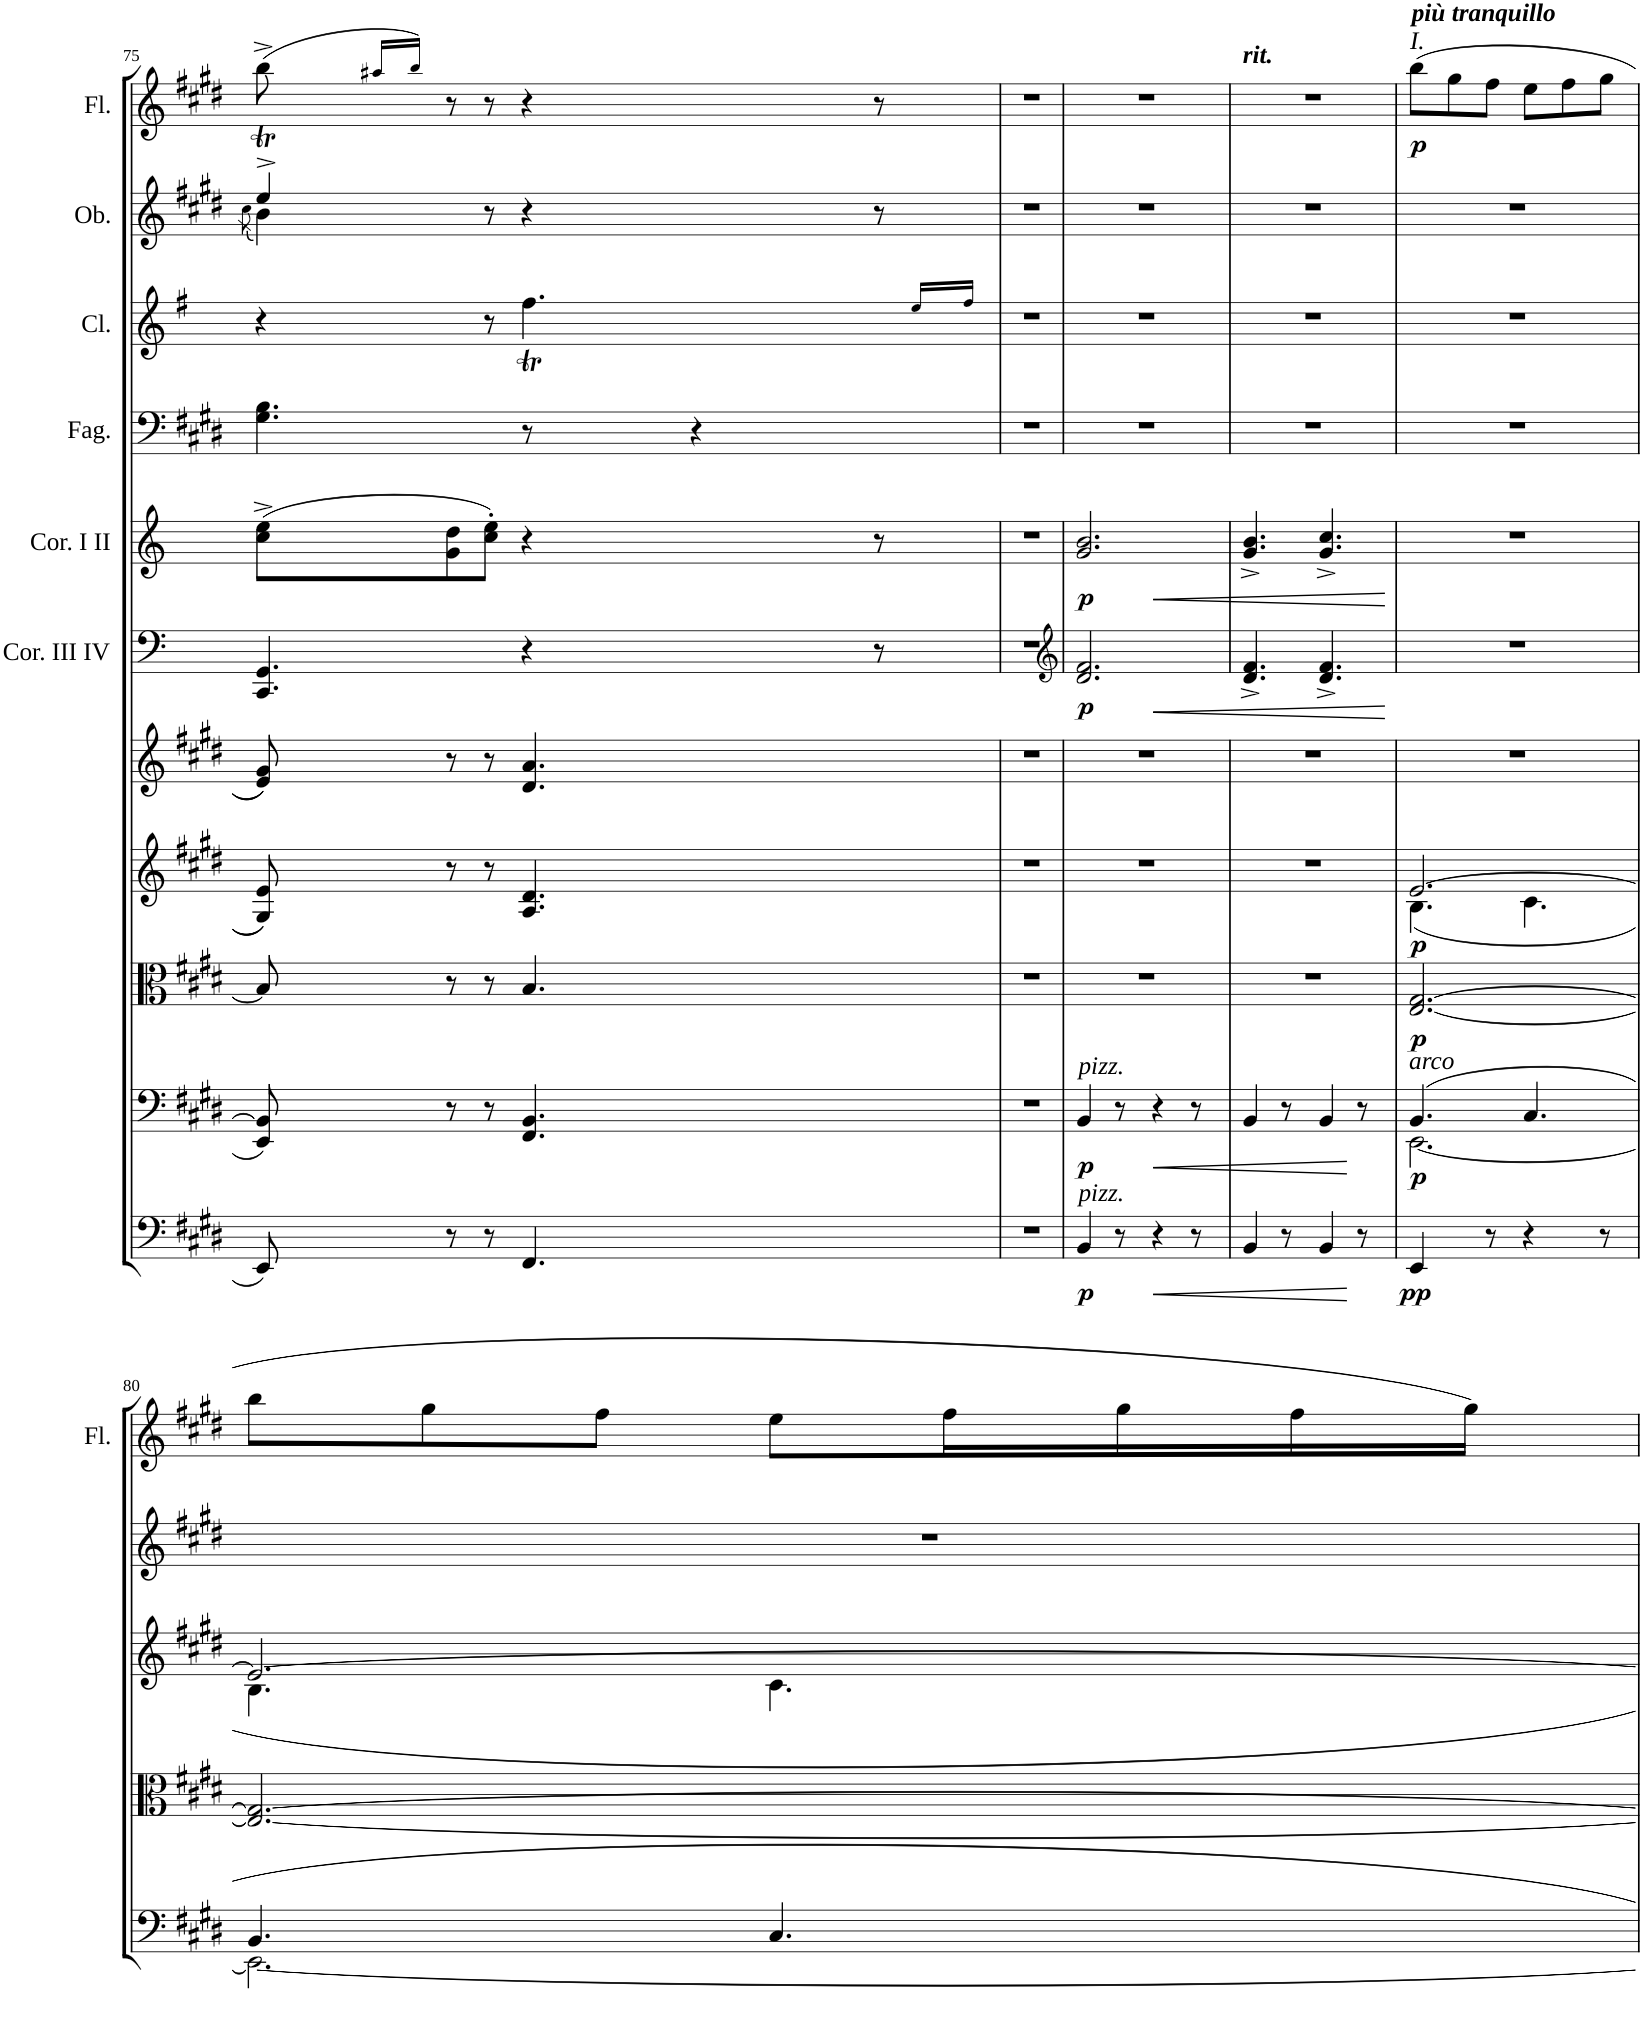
**kern	**dynam	**kern	**dynam	**kern	**dynam	**kern	**dynam	**kern	**kern	**dynam	**kern	**dynam	**kern	**kern	**kern	**kern	**dynam
*part11	*part11	*part10	*part10	*part9	*part9	*part8	*part8	*part7	*part6	*part6	*part5	*part5	*part4	*part3	*part2	*part1	*part1
*staff11	*staff11	*staff10	*staff10	*staff9	*staff9	*staff8	*staff8	*staff7	*staff6	*staff6	*staff5	*staff5	*staff4	*staff3	*staff2	*staff1	*staff1
*I"Basso	*	*I"Violoncello	*	*I"Viola	*	*I"Violino II	*	*I"Violino I	*I"Corni in E III IV	*	*I"Corni in E I II	*	*I"Fagotti	*I"Clarinetti in A	*I"Oboi	*I"Flauti	*
*	*	*	*	*	*	*	*	*	*I'Cor. III IV	*	*I'Cor. I II	*	*I'Fag.	*I'Cl.	*I'Ob.	*I'Fl.	*
!!LO:PB:g=z
*clefF4	*	*clefF4	*	*clefC3	*	*clefG2	*	*clefG2	*clefF4	*	*clefG2	*	*clefF4	*clefG2	*clefG2	*clefG2	*
*Trd7c12	*	*	*	*	*	*	*	*	*Trd5c8	*	*Trd5c8	*	*	*Trd2c3	*	*	*
*k[f#c#g#d#]	*	*k[f#c#g#d#]	*	*k[f#c#g#d#]	*	*k[f#c#g#d#]	*	*k[f#c#g#d#]	*k[]	*	*k[]	*	*k[f#c#g#d#]	*k[f#]	*k[f#c#g#d#]	*k[f#c#g#d#]	*
*M6/8	*	*M6/8	*	*M6/8	*	*M6/8	*	*M6/8	*M6/8	*	*M6/8	*	*M6/8	*M6/8	*M6/8	*M6/8	*
=75	=75	=75	=75	=75	=75	=75	=75	=75	=75	=75	=75	=75	=75	=75	=75	=75	=75
*	*	*	*	*	*	*	*	*	*	*	*	*	*	*	*^	*	*
.	.	.	.	.	.	.	.	.	.	.	.	.	.	.	.	(<8qcc#\	.	.
*	*	*	*	*	*	*	*	*	*	*	*	*	*	*^	*	*	*^	*
*	*	*	*	*	*	*	*	*	*	*	*	*	*	*	*	*	*	*	*Xtuplet	*
8EE/	.	8EE/ 8BB/]	.	8B/]	.	8G#/ 8e/	.	8e/ 8g#/	4.C/ 4.G/	.	(8cc\^ 8ee\^L	.	4.G#\ 4.B\	4r	4.ryy	4ee^/	4b\)	(>8bbT^>\	40bb^!	.
.	.	.	.	.	.	.	.	.	.	.	.	.	.	.	.	.	.	.	40ccc#!	.
.	.	.	.	.	.	.	.	.	.	.	.	.	.	.	.	.	.	.	40bb!	.
.	.	.	.	.	.	.	.	.	.	.	.	.	.	.	.	.	.	.	40aa#X!/LL	.
.	.	.	.	.	.	.	.	.	.	.	.	.	.	.	.	.	.	.	40bb!/JJ)	.
8r	.	8r	.	8r	.	8r	.	8r	.	.	8g\ 8dd\	.	.	.	.	.	.	8r	2ryy	.
8r	.	8r	.	8r	.	8r	.	8r	.	.	8cc\' 8ee\'J)	.	.	8r	.	8r	2ryy	8r	.	.
*	*	*	*	*	*	*	*	*	*	*	*	*	*	*	*Xtuplet	*	*	*	*	*
4.FF#/	.	4.FF#/ 4.BB/	.	4.B/	.	4.A/ 4.d#/	.	4.d#/ 4.a/	4r	.	4r	.	8r	4.ff#t\	40ff#!	4r	.	4r	.	.
.	.	.	.	.	.	.	.	.	.	.	.	.	.	.	40gg!	.	.	.	.	.
.	.	.	.	.	.	.	.	.	.	.	.	.	.	.	40ff#!	.	.	.	.	.
.	.	.	.	.	.	.	.	.	.	.	.	.	.	.	40gg!	.	.	.	.	.
.	.	.	.	.	.	.	.	.	.	.	.	.	.	.	40ff#!	.	.	.	.	.
.	.	.	.	.	.	.	.	.	.	.	.	.	4r	.	40gg!	.	.	.	.	.
.	.	.	.	.	.	.	.	.	.	.	.	.	.	.	40ff#!	.	.	.	.	.
.	.	.	.	.	.	.	.	.	.	.	.	.	.	.	40gg!	.	.	.	.	.
.	.	.	.	.	.	.	.	.	.	.	.	.	.	.	40ff#!	.	.	.	.	.
.	.	.	.	.	.	.	.	.	.	.	.	.	.	.	40gg!	.	.	.	.	.
.	.	.	.	.	.	.	.	.	8r	.	8r	.	.	.	40ff#!	8r	.	8r	8ryy	.
.	.	.	.	.	.	.	.	.	.	.	.	.	.	.	20ee!/LL	.	.	.	.	.
.	.	.	.	.	.	.	.	.	.	.	.	.	.	.	20ff#!/JJ	.	.	.	.	.
*	*	*	*	*	*	*	*	*	*	*	*	*	*	*v	*v	*	*	*v	*v	*
*	*	*	*	*	*	*	*	*	*	*	*	*	*	*	*v	*v	*	*
=76	=76	=76	=76	=76	=76	=76	=76	=76	=76	=76	=76	=76	=76	=76	=76	=76	=76
2.r	.	2.r	.	2.r	.	2.r	.	2.r	2.r	.	2.r	.	2.r	2.r	2.r	2.r	.
=77	=77	=77	=77	=77	=77	=77	=77	=77	=77	=77	=77	=77	=77	=77	=77	=77	=77
*	*	*	*	*	*	*	*	*	*clefG2	*	*	*	*	*	*	*	*
*	*	*	*	*	*	*	*	*	*^	*	*^	*	*	*	*	*	*
!	!	!LO:TX:a:i:t=pizz.	!	!	!	!	!	!	!	!	!	!	!	!	!	!	!	!	!
!LO:TX:a:i:t=pizz.	!	!	!	!	!	!	!	!	!	!	!	!	!	!	!	!	!	!	!
!	!LO:DY:b	!	!LO:DY:b	!	!	!	!	!	!	!	!LO:DY:b	!	!	!LO:DY:b	!	!	!	!	!
4BB/	p	4BB/	p	2.r	.	2.r	.	2.r	2.d/ 2.f/	4.ryy	p	2.g/ 2.b/	4.ryy	p	2.r	2.r	2.r	2.r	.
8r	.	8r	.	.	.	.	.	.	.	.	.	.	.	.	.	.	.	.	.
4r	.	4r	.	.	.	.	.	.	.	4.ryy	.	.	4.ryy	.	.	.	.	.	.
8r	.	8r	.	.	.	.	.	.	.	.	.	.	.	.	.	.	.	.	.
*	*	*	*	*	*	*	*	*	*v	*v	*	*	*	*	*	*	*	*	*
*	*	*	*	*	*	*	*	*	*	*	*v	*v	*	*	*	*	*	*
=78	=78	=78	=78	=78	=78	=78	=78	=78	=78	=78	=78	=78	=78	=78	=78	=78	=78
!	!	!	!	!	!	!	!	!	!	!	!	!	!	!	!	!LO:TX:a:Bi:t=rit.	!
4BB/	.	4BB/	.	2.r	.	2.r	.	2.r	4.d/^ 4.f/^	.	4.g/^ 4.b/^	.	2.r	2.r	2.r	2.r	.
8r	.	8r	.	.	.	.	.	.	.	.	.	.	.	.	.	.	.
4BB/	.	4BB/	.	.	.	.	.	.	4.d/^ 4.f/^	.	4.g/^ 4.cc/^	.	.	.	.	.	.
8r	.	8r	.	.	.	.	.	.	.	.	.	.	.	.	.	.	.
=79	=79	=79	=79	=79	=79	=79	=79	=79	=79	=79	=79	=79	=79	=79	=79	=79	=79
*	*	*^	*	*	*	*^	*	*	*	*	*	*	*	*	*	*	*
!	!	!	!	!	!	!	!	!	!	!	!	!	!	!	!	!	!	!LO:TX:a:Bi:t=più tranquillo	!
!	!	!	!	!	!	!	!	!	!	!	!	!	!	!	!	!	!	!LO:TX:a:i:t=I.	!
!	!	!LO:TX:a:i:t=arco	!	!	!	!	!	!	!	!	!	!	!	!	!	!	!	!	!
!	!LO:DY:b	!	!	!LO:DY:b	!	!LO:DY:b	!	!	!LO:DY:b	!	!	!	!	!	!	!	!	!	!LO:DY:b
4EE/	pp	4.BB/	[2.EE\	p	[2.E/ [2.G#/	p	[2.e/	4.B\	p	2.r	2.r	.	2.r	.	2.r	2.r	2.r	(8bb\L	p
.	.	.	.	.	.	.	.	.	.	.	.	.	.	.	.	.	.	8gg#\	.
8r	.	.	.	.	.	.	.	.	.	.	.	.	.	.	.	.	.	8ff#\J	.
4r	.	4.C#/	.	.	.	.	.	4.c#\	.	.	.	.	.	.	.	.	.	8ee\L	.
.	.	.	.	.	.	.	.	.	.	.	.	.	.	.	.	.	.	8ff#\	.
8r	.	.	.	.	.	.	.	.	.	.	.	.	.	.	.	.	.	8gg#\J	.
!!LO:LB:g=z
=80	=80	=80	=80	=80	=80	=80	=80	=80	=80	=80	=80	=80	=80	=80	=80	=80	=80	=80	=80
2.r	.	4.BB/	2.EE\_	.	2.E/_ 2.G#/_	.	2.e/_	4.B\	.	2.r	2.r	.	2.r	.	2.r	2.r	2.r	8bb\L	.
.	.	.	.	.	.	.	.	.	.	.	.	.	.	.	.	.	.	8gg#\	.
.	.	.	.	.	.	.	.	.	.	.	.	.	.	.	.	.	.	8ff#\J	.
.	.	4.C#/	.	.	.	.	.	4.c#\	.	.	.	.	.	.	.	.	.	8ee\L	.
.	.	.	.	.	.	.	.	.	.	.	.	.	.	.	.	.	.	16ff#\L	.
.	.	.	.	.	.	.	.	.	.	.	.	.	.	.	.	.	.	16gg#\	.
.	.	.	.	.	.	.	.	.	.	.	.	.	.	.	.	.	.	16ff#\	.
.	.	.	.	.	.	.	.	.	.	.	.	.	.	.	.	.	.	16gg#\JJ)	.
*	*	*v	*v	*	*	*	*v	*v	*	*	*	*	*	*	*	*	*	*	*
=	=	=	=	=	=	=	=	=	=	=	=	=	=	=	=	=	=
*-	*-	*-	*-	*-	*-	*-	*-	*-	*-	*-	*-	*-	*-	*-	*-	*-	*-
